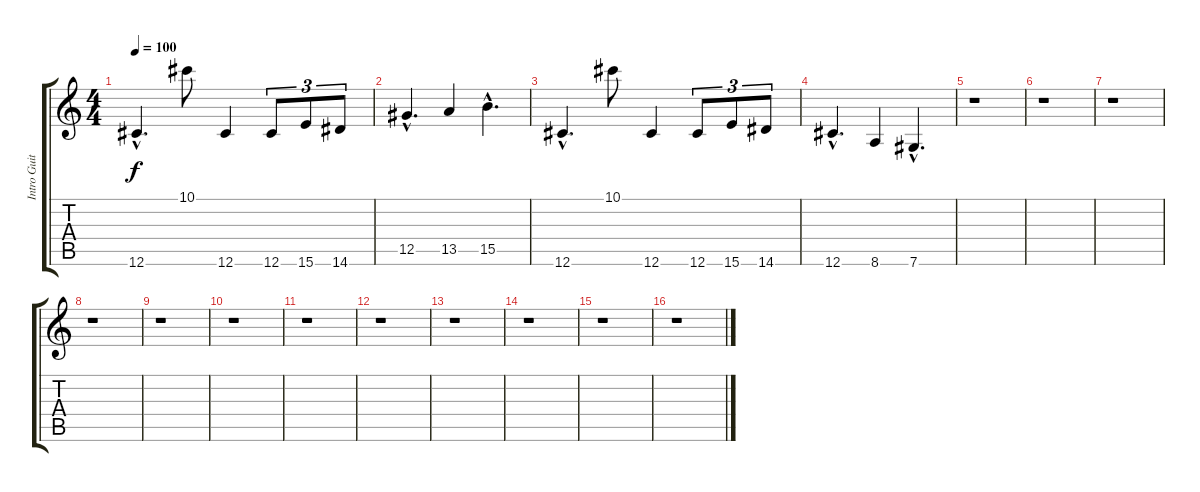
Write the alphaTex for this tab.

\track ("Intro Guitar" "Intro Guit") {instrument distortionguitar}
\staff {score tabs}
\tuning (Eb4 Bb3 Gb3 Db3 Ab2 Db2) {hide}
\ts (4 4)
\tempo 100
\clef g2
\ks c
12.6{hac}.4{d dy f instrument distortionguitar} 10.1.8 12.6.4 12.6.8{tu (3 2)} 15.6.8{tu (3 2)} 14.6.8{tu (3 2)} |
12.5{hac}.4{d} 13.5.4 15.5{hac}.4{d} |
12.6{hac}.4{d} 10.1.8 12.6.4 12.6.8{tu (3 2)} 15.6.8{tu (3 2)} 14.6.8{tu (3 2)} |
12.6{hac}.4{d} 8.6.4 7.6{hac}.4{d} |
r.1 |
r.1 |
r.1 |
r.1 |
r.1 |
r.1 |
r.1 |
r.1 |
r.1 |
r.1 |
r.1 |
r.1
